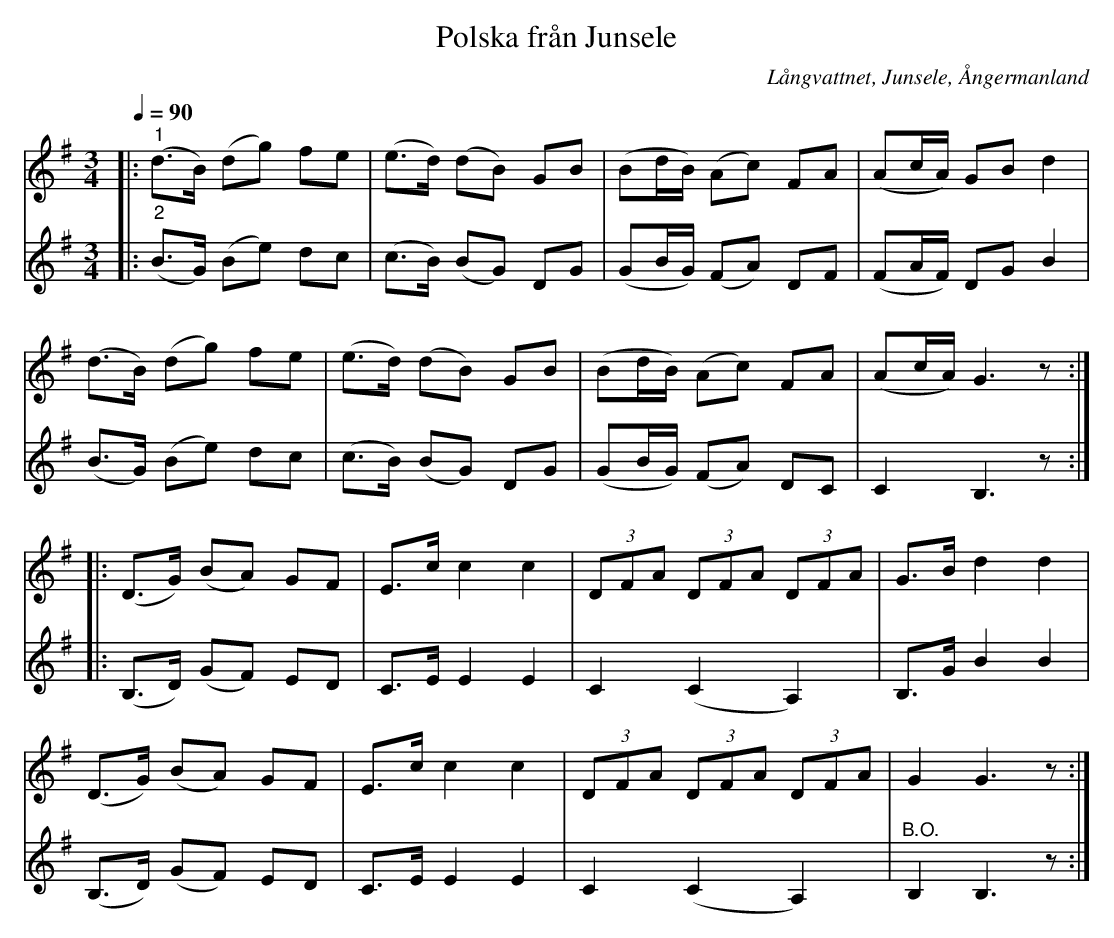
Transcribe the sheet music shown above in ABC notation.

X:1
T:Polska från Junsele
O:Långvattnet, Junsele, Ångermanland
L:1/8
Q:1/4=90
M:3/4
K:G
V:1
|:"^1" (d>B) (dg) fe | (e>d) (dB) GB | (Bd/B/) (Ac) FA | (Ac/A/) GB d2 |
 (d>B) (dg) fe | (e>d) (dB) GB | (Bd/B/) (Ac) FA | (Ac/A/) G3 z :|
|: (D>G) (BA) GF | E>c c2 c2 | (3DFA (3DFA (3DFA | G>B d2 d2 |
 (D>G) (BA) GF | E>c c2 c2 | (3DFA (3DFA (3DFA | G2 G3 z :|
V:2
|:"^2" (B>G) (Be) dc | (c>B) (BG) DG | (GB/G/) (FA) DF | (FA/F/) DG B2 | (B>G) (Be) dc |
(c>B) (BG) DG | (GB/G/) (FA) DC | C2 B,3 z :: (B,>D) (GF) ED | C>E E2 E2 | C2 (C2 A,2) |
B,>G B2 B2 | (B,>D) (GF) ED | C>E E2 E2 | C2 (C2 A,2) | "^B.O." B,2 B,3 z :|
